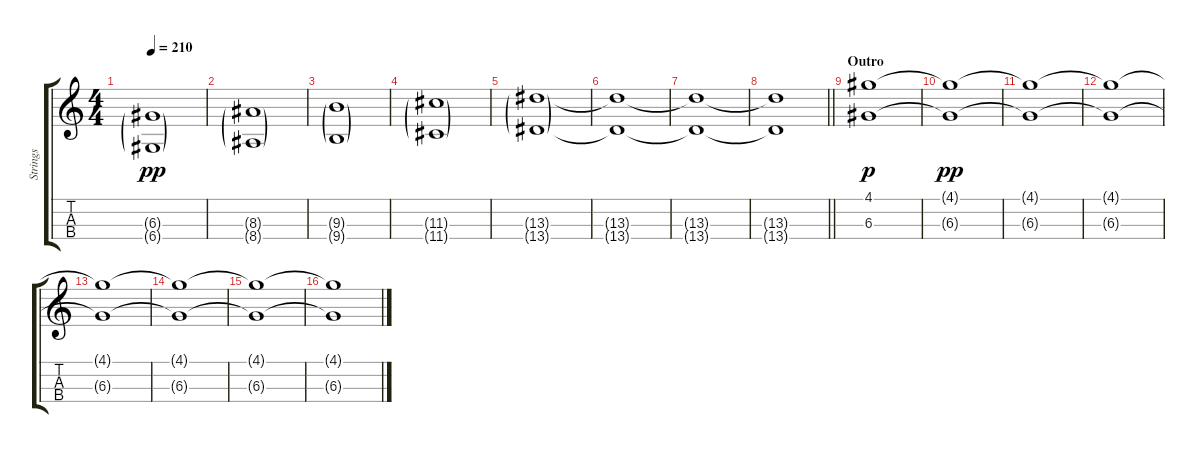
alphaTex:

\track ("Strings" "Strings") {instrument violin}
\staff {score tabs}
\tuning (E5 A4 D4 D3) {hide}
\ts (4 4)
\tempo 210
\clef g2
\ks c
(6.3{g} 6.4{g}).1{dy pp} |
(8.3{g} 8.4{g}).1 |
(9.3{g} 9.4{g}).1 |
(11.3{g} 11.4{g}).1 |
(13.3{g} 13.4{g}).1 |
(13.3{t} 13.4{t}).1 |
(13.3{t} 13.4{t}).1 |
\barLineRight lightlight
(13.3{t} 13.4{t}).1 |
\section ("" "Outro")
(4.1 6.3).1{dy p} |
(4.1{t} 6.3{t}).1{dy pp} |
(4.1{t} 6.3{t}).1 |
(4.1{t} 6.3{t}).1 |
(4.1{t} 6.3{t}).1 |
(4.1{t} 6.3{t}).1 |
(4.1{t} 6.3{t}).1 |
(4.1{t} 6.3{t}).1
